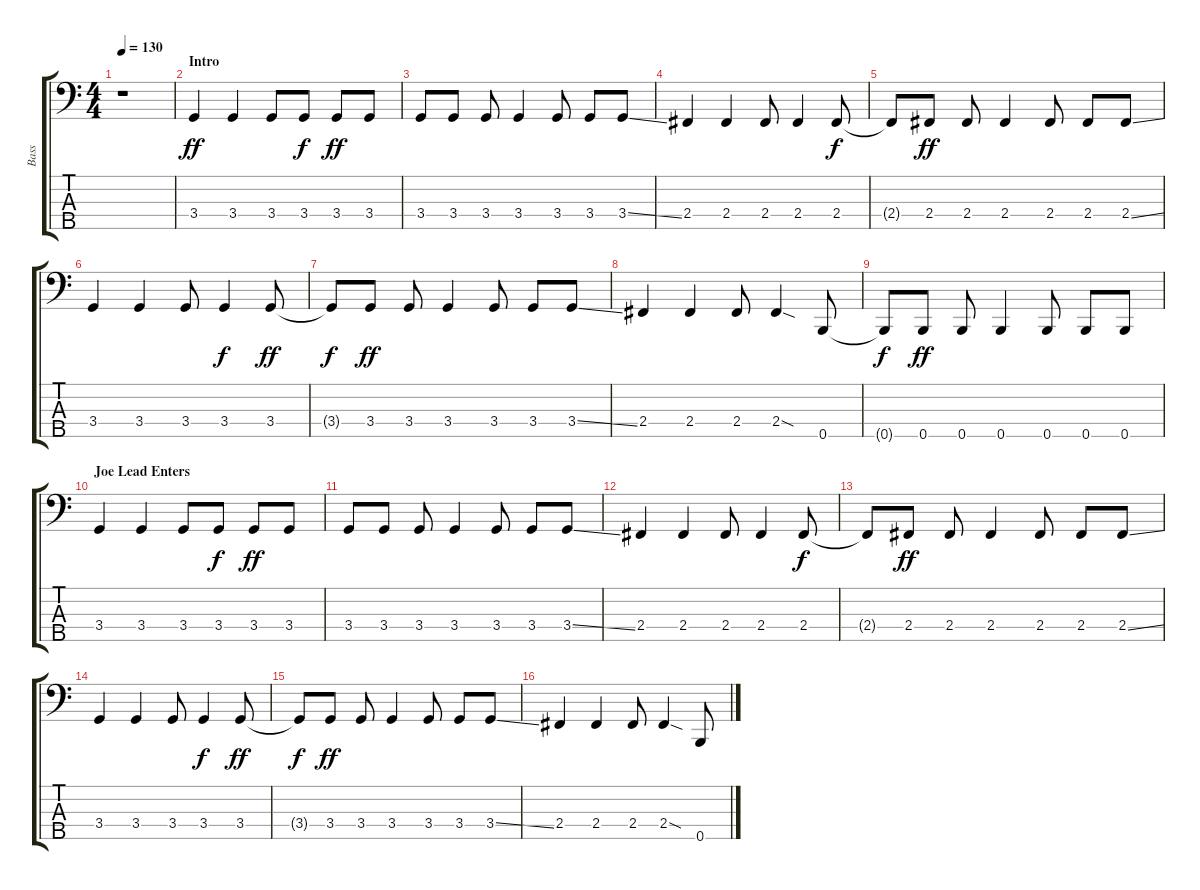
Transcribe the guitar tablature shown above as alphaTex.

\track ("Bass" "Bass") {instrument electricbassfinger}
\staff {score tabs}
\tuning (G2 D2 A1 E1 B0) {hide}
\ts (4 4)
\tempo 130
\clef f4
\ks c
r.1{dy ff instrument electricbassfinger} |
\section ("" "Intro")
3.4.4 3.4.4 3.4.8 3.4.8{dy f} 3.4.8{dy ff} 3.4.8 |
3.4.8 3.4.8 3.4.8 3.4.4 3.4.8 3.4.8 3.4{ss}.8 |
2.4.4 2.4.4 2.4.8 2.4.4 2.4.8{dy f} |
2.4{t}.8 2.4.8{dy ff} 2.4.8 2.4.4 2.4.8 2.4.8 2.4{ss}.8 |
3.4.4 3.4.4 3.4.8 3.4.4{dy f} 3.4.8{dy ff} |
3.4{t}.8{dy f} 3.4.8{dy ff} 3.4.8 3.4.4 3.4.8 3.4.8 3.4{ss}.8 |
2.4.4 2.4.4 2.4.8 2.4{sod}.4 0.5.8 |
0.5{t}.8{dy f} 0.5.8{dy ff} 0.5.8 0.5.4 0.5.8 0.5.8 0.5.8 |
\section ("" "Joe Lead Enters")
3.4.4 3.4.4 3.4.8 3.4.8{dy f} 3.4.8{dy ff} 3.4.8 |
3.4.8 3.4.8 3.4.8 3.4.4 3.4.8 3.4.8 3.4{ss}.8 |
2.4.4 2.4.4 2.4.8 2.4.4 2.4.8{dy f} |
2.4{t}.8 2.4.8{dy ff} 2.4.8 2.4.4 2.4.8 2.4.8 2.4{ss}.8 |
3.4.4 3.4.4 3.4.8 3.4.4{dy f} 3.4.8{dy ff} |
3.4{t}.8{dy f} 3.4.8{dy ff} 3.4.8 3.4.4 3.4.8 3.4.8 3.4{ss}.8 |
2.4.4 2.4.4 2.4.8 2.4{sod}.4 0.5.8
